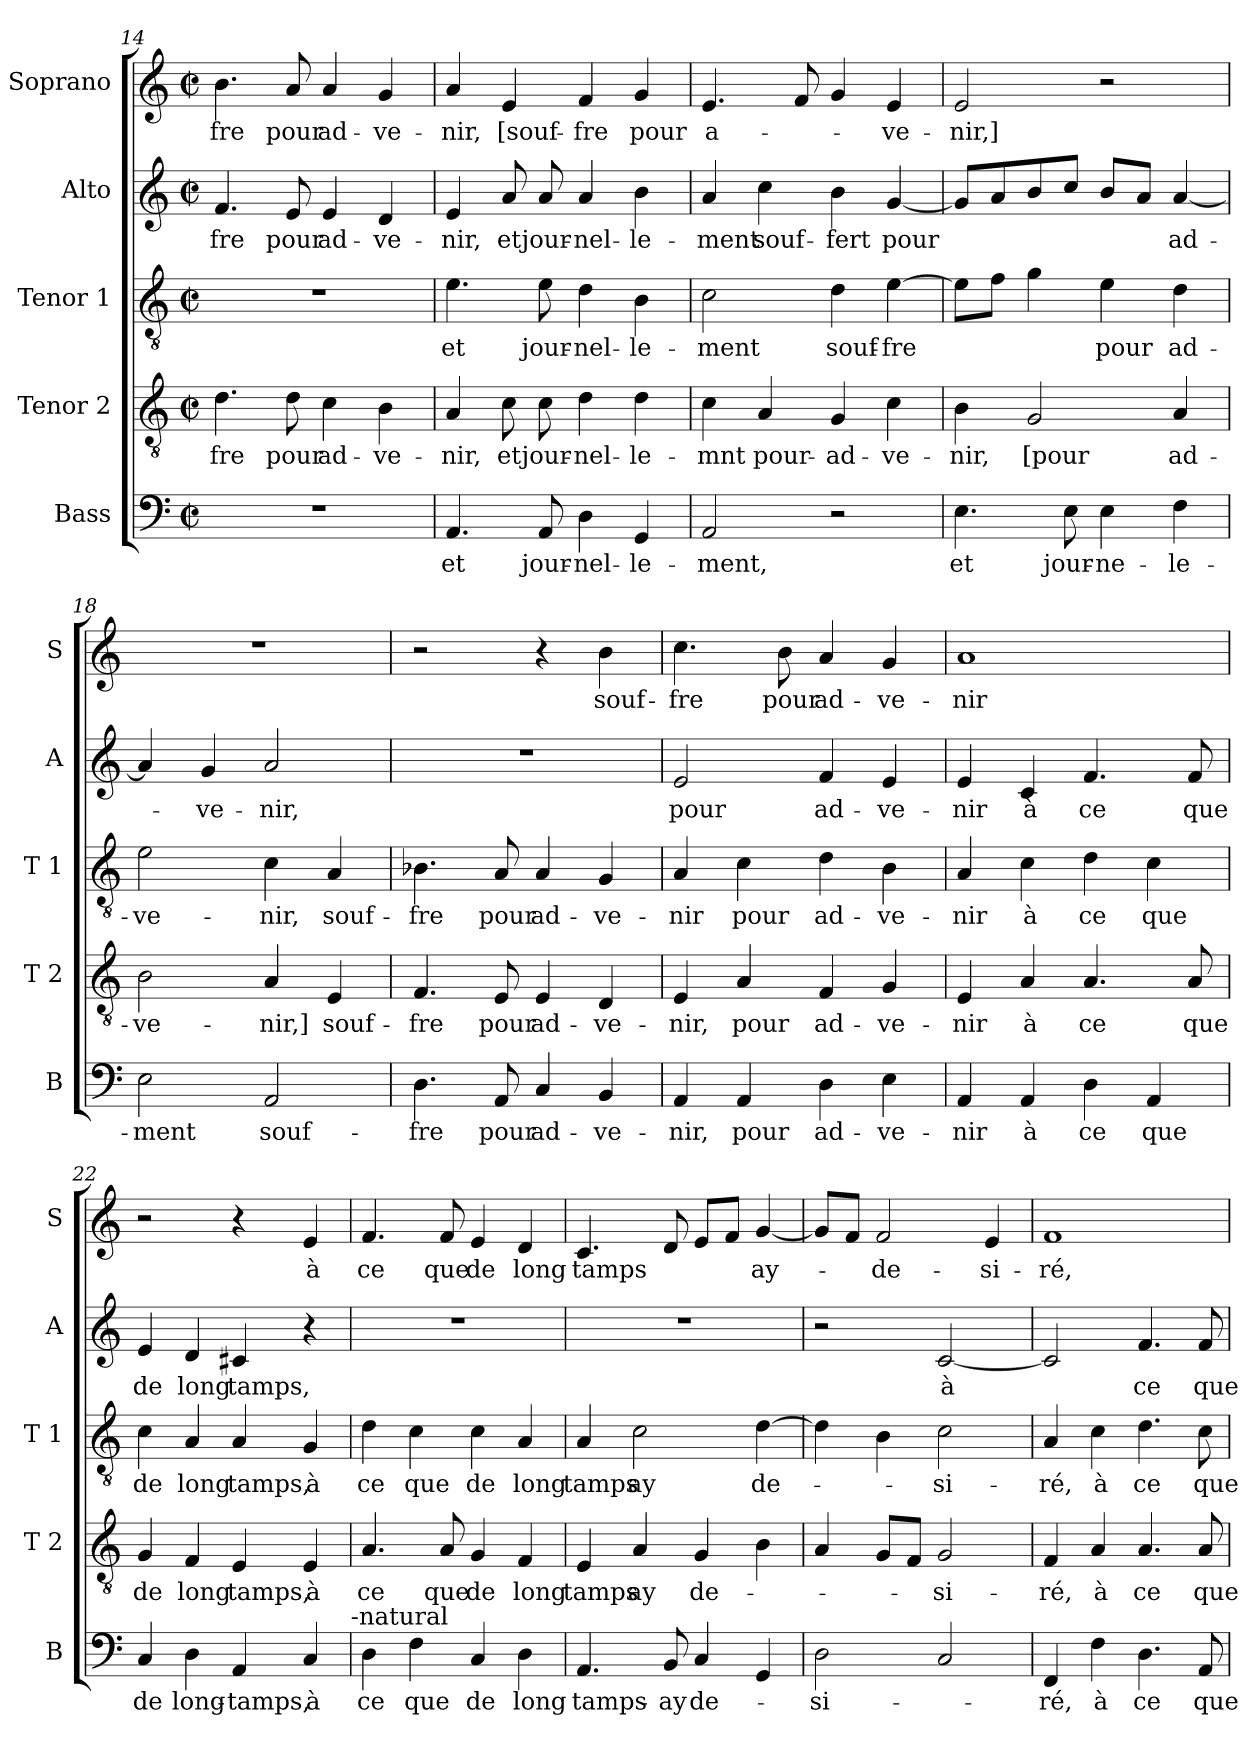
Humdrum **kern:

**kern	**text	**kern	**text	**kern	**text	**kern	**text	**kern	**text
*part5	*part5	*part4	*part4	*part3	*part3	*part2	*part2	*part1	*part1
*staff5	*staff5	*staff4	*staff4	*staff3	*staff3	*staff2	*staff2	*staff1	*staff1
*I"Bass	*	*I"Tenor 2	*	*I"Tenor 1	*	*I"Alto	*	*I"Soprano	*
*I'B	*	*I'T 2	*	*I'T 1	*	*I'A	*	*I'S	*
*clefF4	*	*clefGv2	*	*clefGv2	*	*clefG2	*	*clefG2	*
*k[]	*	*k[]	*	*k[]	*	*k[]	*	*k[]	*
*C:	*	*C:	*	*C:	*	*C:	*	*C:	*
*M2/2	*	*M2/2	*	*M2/2	*	*M2/2	*	*M2/2	*
*met(c|)	*	*met(c|)	*	*met(c|)	*	*met(c|)	*	*met(c|)	*
=14	=14	=14	=14	=14	=14	=14	=14	=14	=14
1r	.	4.d\	-fre	1r	.	4.f/	-fre	4.b\	-fre
.	.	8d\	pour	.	.	8e/	pour	8a/	pour
.	.	4c\	ad-	.	.	4e/	ad-	4a/	ad-
.	.	4B\	-ve-	.	.	4d/	-ve-	4g/	-ve-
=15	=15	=15	=15	=15	=15	=15	=15	=15	=15
4.AA/	et	4A/	-nir,	4.e\	et	4e/	-nir,	4a/	-nir,
.	.	8c\	et	.	.	8a/	et	4e/	[souf-
8AA/	jour-	8c\	jour-	8e\	jour-	8a/	jour-	.	.
4D\	-nel-	4d\	-nel-	4d\	-nel-	4a/	-nel-	4f/	-fre
4GG/	-le-	4d\	-le-	4B\	-le-	4b\	-le-	4g/	pour
!!LO:LB:g=z
=16	=16	=16	=16	=16	=16	=16	=16	=16	=16
2AA/	-ment,	4c\	-mnt	2c\	-ment	4a/	-ment	4.e/	a-
.	.	4A/	pour-	.	.	4cc\	souf-	.	.
.	.	.	.	.	.	.	.	8f/	.
2r	.	4G/	-ad-	4d\	souf-	4b\	-fert	4g/	.
.	.	4c\	-ve-	[4e\	-fre	[4g/	pour	4e/	-ve-
=17	=17	=17	=17	=17	=17	=17	=17	=17	=17
4.E\	et	4B\	-nir,	8e\L]	.	8g/L]	.	2e/	-nir,]
.	.	.	.	8f\J	.	8a/	.	.	.
.	.	2G/	[pour	4g\	.	8b/	.	.	.
8E\	jour-	.	.	.	.	8cc/J	.	.	.
4E\	-ne-	.	.	4e\	pour	8b/L	.	2r	.
.	.	.	.	.	.	8a/J	.	.	.
4F\	-le-	4A/	ad-	4d\	ad-	[4a/	ad-	.	.
=18	=18	=18	=18	=18	=18	=18	=18	=18	=18
2E\	-ment	2B\	-ve-	2e\	-ve-	4a/]	.	1r	.
.	.	.	.	.	.	4g/	-ve-	.	.
2AA/	souf-	4A/	-nir,]	4c\	-nir,	2a/	-nir,	.	.
.	.	4E/	souf-	4A/	souf-	.	.	.	.
=19	=19	=19	=19	=19	=19	=19	=19	=19	=19
4.D\	-fre	4.F/	-fre	4.B-X\	-fre	1r	.	2r	.
8AA/	pour	8E/	pour	8A/	pour	.	.	.	.
4C/	ad-	4E/	ad-	4A/	ad-	.	.	4r	.
4BB/	-ve-	4D/	-ve-	4G/	-ve-	.	.	4b\	souf-
=20	=20	=20	=20	=20	=20	=20	=20	=20	=20
4AA/	-nir,	4E/	-nir,	4A/	-nir	2e/	pour	4.cc\	-fre
4AA/	pour	4A/	pour	4c\	pour	.	.	.	.
.	.	.	.	.	.	.	.	8b\	pour
4D\	ad-	4F/	ad-	4d\	ad-	4f/	ad-	4a/	ad-
4E\	-ve-	4G/	-ve-	4B\	-ve-	4e/	-ve-	4g/	-ve-
!!LO:LB:g=z
=21	=21	=21	=21	=21	=21	=21	=21	=21	=21
4AA/	-nir	4E/	-nir	4A/	-nir	4e/	-nir	1a	-nir
4AA/	à	4A/	à	4c\	à	4c/	à	.	.
4D\	ce	4.A/	ce	4d\	ce	4.f/	ce	.	.
4AA/	que	.	.	4c\	que	.	.	.	.
.	.	8A/	que	.	.	8f/	que	.	.
=22	=22	=22	=22	=22	=22	=22	=22	=22	=22
4C/	de	4G/	de	4c\	de	4e/	de	2r	.
4D\	long-	4F/	long	4A/	long	4d/	long	.	.
4AA/	-tamps,	4E/	tamps,	4A/	tamps,	4c#X/	tamps,	4r	.
4C/	à	4E/	à	4G/	à	4r	.	4e/	à
!LO:TX:a:t=-natural	!	!	!	!	!	!	!	!	!
=23	=23	=23	=23	=23	=23	=23	=23	=23	=23
4D\	ce	4.A/	ce	4d\	ce	1r	.	4.f/	ce
4F\	que	.	.	4c\	que	.	.	.	.
.	.	8A/	que	.	.	.	.	8f/	que
4C/	de	4G/	de	4c\	de	.	.	4e/	de
4D\	long	4F/	long	4A/	long	.	.	4d/	long
=24	=24	=24	=24	=24	=24	=24	=24	=24	=24
4.AA/	tamps-	4E/	tamps	4A/	tamps	1r	.	4.c/	tamps
.	.	4A/	ay	2c\	ay	.	.	.	.
8BB/	-ay	.	.	.	.	.	.	8d/	.
4C/	de-	4G/	de-	.	.	.	.	8e/L	.
.	.	.	.	.	.	.	.	8f/J	.
4GG/	.	4B\	.	[4d\	de-	.	.	[4g/	ay-
=25	=25	=25	=25	=25	=25	=25	=25	=25	=25
2D\	-si-	4A/	.	4d\]	.	2r	.	8g/L]	.
.	.	.	.	.	.	.	.	8f/J	.
.	.	8G/L	.	4B\	.	.	.	2f/	-de-
.	.	8F/J	.	.	.	.	.	.	.
2C/	.	2G/	-si-	2c\	-si-	[2c/	à	.	.
.	.	.	.	.	.	.	.	4e/	-si-
!!LO:PB:g=z
=26	=26	=26	=26	=26	=26	=26	=26	=26	=26
4FF/	-ré,	4F/	-ré,	4A/	-ré,	2c/]	.	1f	-ré,
4F\	à	4A/	à	4c\	à	.	.	.	.
4.D\	ce	4.A/	ce	4.d\	ce	4.f/	ce	.	.
8AA/	que	8A/	que	8c\	que	8f/	que	.	.
=	=	=	=	=	=	=	=	=	=
*-	*-	*-	*-	*-	*-	*-	*-	*-	*-
